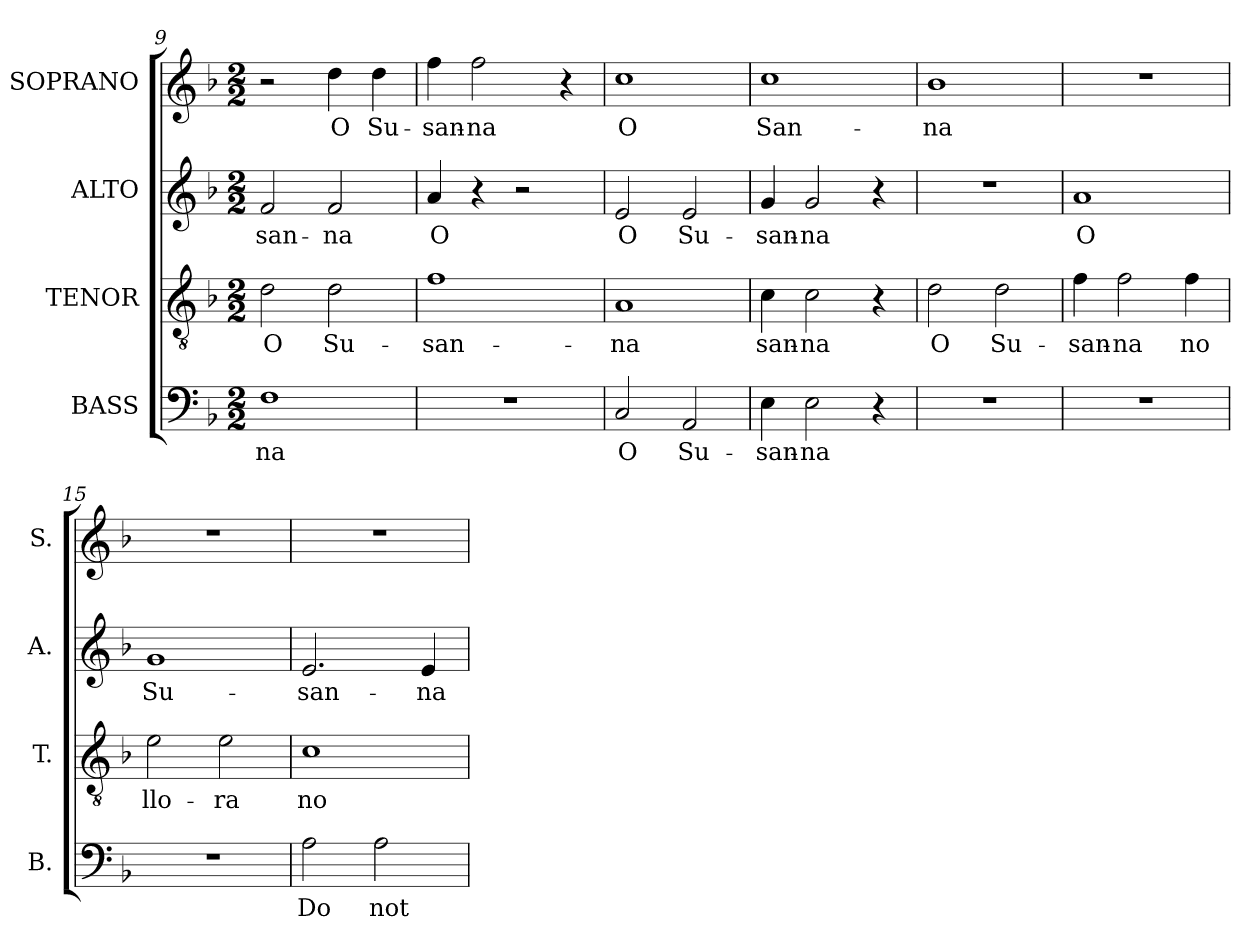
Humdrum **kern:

**kern	**text	**kern	**text	**kern	**text	**kern	**text
*part4	*part4	*part3	*part3	*part2	*part2	*part1	*part1
*staff4	*staff4	*staff3	*staff3	*staff2	*staff2	*staff1	*staff1
*I"BASS	*	*I"TENOR	*	*I"ALTO	*	*I"SOPRANO	*
*I'B.	*	*I'T.	*	*I'A.	*	*I'S.	*
!!LO:LB:g=z
*clefF4	*	*clefGv2	*	*clefG2	*	*clefG2	*
*	*	*ITrd7c12	*	*	*	*	*
*k[b-]	*	*k[b-]	*	*k[b-]	*	*k[b-]	*
*d:	*	*d:	*	*d:	*	*d:	*
*M2/2	*	*M2/2	*	*M2/2	*	*M2/2	*
=9	=9	=9	=9	=9	=9	=9	=9
!	!LO:LY:b:color=#000000	!	!	!	!	!	!
!	!	!	!LO:LY:b:color=#000000	!	!	!	!
!	!	!	!	!	!LO:LY:b:color=#000000	!	!
1Fi	-na	2Di\	O	2fi/	san-	2r	.
!	!	!	!LO:LY:b:color=#000000	!	!	!	!
!	!	!	!	!	!LO:LY:b:color=#000000	!	!
!	!	!	!	!	!	!	!LO:LY:b:color=#000000
.	.	2Di\	Su-	2fi/	-na	4ddi\	O
!	!	!	!	!	!	!	!LO:LY:b:color=#000000
.	.	.	.	.	.	4ddi\	Su-
=10	=10	=10	=10	=10	=10	=10	=10
!	!	!	!LO:LY:b:color=#000000	!	!	!	!
!	!	!	!	!	!LO:LY:b:color=#000000	!	!
!	!	!	!	!	!	!	!LO:LY:b:color=#000000
1r	.	1Fi	-san-	4ai/	O	4ffi\	-san-
!	!	!	!	!	!	!	!LO:LY:b:color=#000000
.	.	.	.	4r	.	2ffi\	-na
.	.	.	.	2r	.	.	.
.	.	.	.	.	.	4r	.
=11	=11	=11	=11	=11	=11	=11	=11
!	!LO:LY:b:color=#000000	!	!	!	!	!	!
!	!	!	!LO:LY:b:color=#000000	!	!	!	!
!	!	!	!	!	!LO:LY:b:color=#000000	!	!
!	!	!	!	!	!	!	!LO:LY:b:color=#000000
2Ci/	O	1AAi	-na	2ei/	O	1cci	O
!	!LO:LY:b:color=#000000	!	!	!	!	!	!
!	!	!	!	!	!LO:LY:b:color=#000000	!	!
2AAi/	Su-	.	.	2ei/	Su-	.	.
=12	=12	=12	=12	=12	=12	=12	=12
!	!LO:LY:b:color=#000000	!	!	!	!	!	!
!	!	!	!LO:LY:b:color=#000000	!	!	!	!
!	!	!	!	!	!LO:LY:b:color=#000000	!	!
!	!	!	!	!	!	!	!LO:LY:b:color=#000000
4Ei\	-san-	4Ci\	san-	4gi/	-san-	1cci	San-
!	!LO:LY:b:color=#000000	!	!	!	!	!	!
!	!	!	!LO:LY:b:color=#000000	!	!	!	!
!	!	!	!	!	!LO:LY:b:color=#000000	!	!
2Ei\	-na	2Ci\	-na	2gi/	-na	.	.
4r	.	4r	.	4r	.	.	.
=13	=13	=13	=13	=13	=13	=13	=13
!	!	!	!LO:LY:b:color=#000000	!	!	!	!
!	!	!	!	!	!	!	!LO:LY:b:color=#000000
1r	.	2Di\	O	1r	.	1b-i	-na
!	!	!	!LO:LY:b:color=#000000	!	!	!	!
.	.	2Di\	Su-	.	.	.	.
=14	=14	=14	=14	=14	=14	=14	=14
!	!	!	!LO:LY:b:color=#000000	!	!	!	!
!	!	!	!	!	!LO:LY:b:color=#000000	!	!
1r	.	4Fi\	-san-	1ai	O	1r	.
!	!	!	!LO:LY:b:color=#000000	!	!	!	!
.	.	2Fi\	-na	.	.	.	.
!	!	!	!LO:LY:b:color=#000000	!	!	!	!
.	.	4Fi\	no	.	.	.	.
=15	=15	=15	=15	=15	=15	=15	=15
!	!	!	!LO:LY:b:color=#000000	!	!	!	!
!	!	!	!	!	!LO:LY:b:color=#000000	!	!
1r	.	2Ei\	llo-	1gi	Su-	1r	.
!	!	!	!LO:LY:b:color=#000000	!	!	!	!
.	.	2Ei\	-ra	.	.	.	.
=16	=16	=16	=16	=16	=16	=16	=16
!	!LO:LY:b:color=#000000	!	!	!	!	!	!
!	!	!	!LO:LY:b:color=#000000	!	!	!	!
!	!	!	!	!	!LO:LY:b:color=#000000	!	!
2Ai\	Do	1Ci	no	2.ei/	-san-	1r	.
!	!LO:LY:b:color=#000000	!	!	!	!	!	!
2Ai\	not	.	.	.	.	.	.
!	!	!	!	!	!LO:LY:b:color=#000000	!	!
.	.	.	.	4ei/	-na	.	.
=	=	=	=	=	=	=	=
*-	*-	*-	*-	*-	*-	*-	*-
